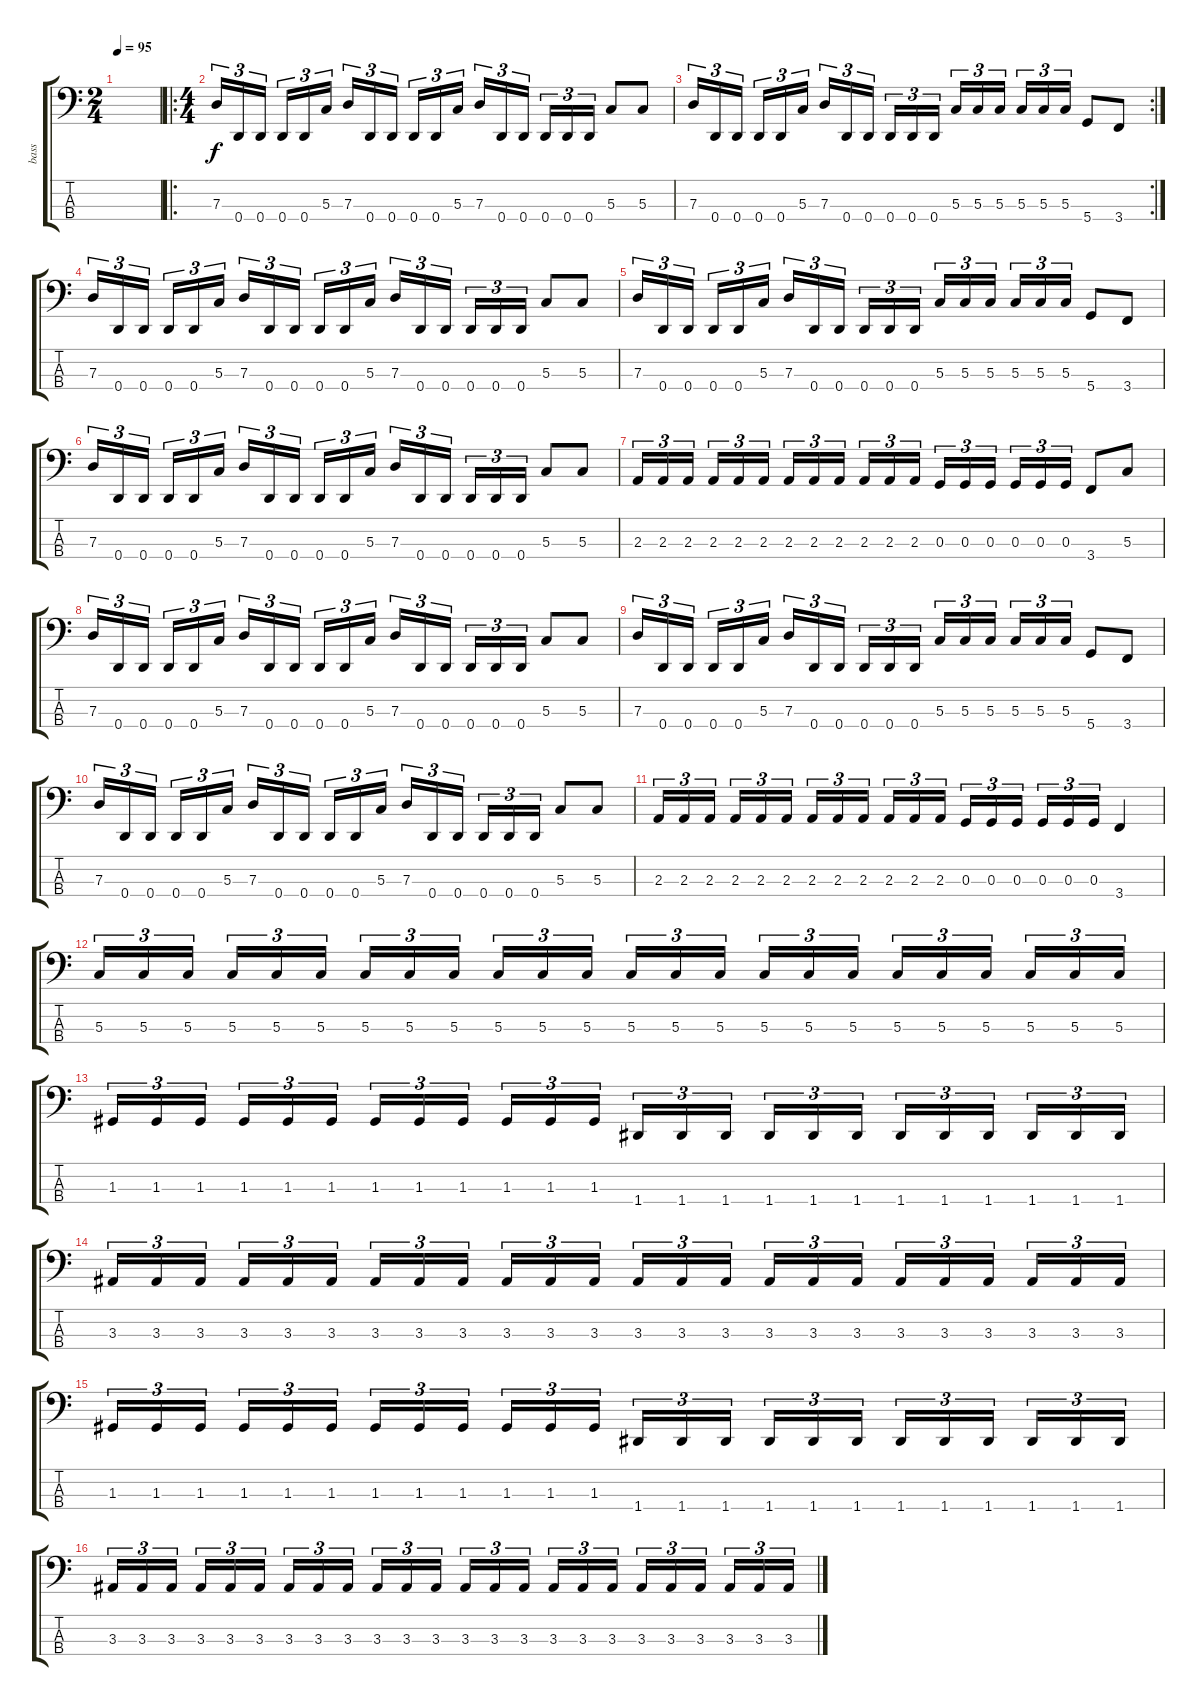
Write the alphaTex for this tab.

\track ("bass" "bass") {instrument electricbasspick}
\staff {score tabs}
\tuning (F2 C2 G1 D1) {hide}
\ts (2 4)
\tempo 95
\clef f4
\ks c
|
\ro
\ts (4 4)
7.3.16{tu (3 2)} 0.4.16{tu (3 2)} 0.4.16{tu (3 2) beam splitsecondary} 0.4.16{tu (3 2)} 0.4.16{tu (3 2)} 5.3.16{tu (3 2)} 7.3.16{tu (3 2)} 0.4.16{tu (3 2)} 0.4.16{tu (3 2) beam splitsecondary} 0.4.16{tu (3 2)} 0.4.16{tu (3 2)} 5.3.16{tu (3 2)} 7.3.16{tu (3 2)} 0.4.16{tu (3 2)} 0.4.16{tu (3 2) beam splitsecondary} 0.4.16{tu (3 2)} 0.4.16{tu (3 2)} 0.4.16{tu (3 2)} 5.3.8 5.3.8 |
\rc 2
7.3.16{tu (3 2)} 0.4.16{tu (3 2)} 0.4.16{tu (3 2) beam splitsecondary} 0.4.16{tu (3 2)} 0.4.16{tu (3 2)} 5.3.16{tu (3 2)} 7.3.16{tu (3 2)} 0.4.16{tu (3 2)} 0.4.16{tu (3 2) beam splitsecondary} 0.4.16{tu (3 2)} 0.4.16{tu (3 2)} 0.4.16{tu (3 2)} 5.3.16{tu (3 2)} 5.3.16{tu (3 2)} 5.3.16{tu (3 2) beam splitsecondary} 5.3.16{tu (3 2)} 5.3.16{tu (3 2)} 5.3.16{tu (3 2)} 5.4.8 3.4.8 |
7.3.16{tu (3 2)} 0.4.16{tu (3 2)} 0.4.16{tu (3 2) beam splitsecondary} 0.4.16{tu (3 2)} 0.4.16{tu (3 2)} 5.3.16{tu (3 2)} 7.3.16{tu (3 2)} 0.4.16{tu (3 2)} 0.4.16{tu (3 2) beam splitsecondary} 0.4.16{tu (3 2)} 0.4.16{tu (3 2)} 5.3.16{tu (3 2)} 7.3.16{tu (3 2)} 0.4.16{tu (3 2)} 0.4.16{tu (3 2) beam splitsecondary} 0.4.16{tu (3 2)} 0.4.16{tu (3 2)} 0.4.16{tu (3 2)} 5.3.8 5.3.8 |
7.3.16{tu (3 2)} 0.4.16{tu (3 2)} 0.4.16{tu (3 2) beam splitsecondary} 0.4.16{tu (3 2)} 0.4.16{tu (3 2)} 5.3.16{tu (3 2)} 7.3.16{tu (3 2)} 0.4.16{tu (3 2)} 0.4.16{tu (3 2) beam splitsecondary} 0.4.16{tu (3 2)} 0.4.16{tu (3 2)} 0.4.16{tu (3 2)} 5.3.16{tu (3 2)} 5.3.16{tu (3 2)} 5.3.16{tu (3 2) beam splitsecondary} 5.3.16{tu (3 2)} 5.3.16{tu (3 2)} 5.3.16{tu (3 2)} 5.4.8 3.4.8 |
7.3.16{tu (3 2)} 0.4.16{tu (3 2)} 0.4.16{tu (3 2) beam splitsecondary} 0.4.16{tu (3 2)} 0.4.16{tu (3 2)} 5.3.16{tu (3 2)} 7.3.16{tu (3 2)} 0.4.16{tu (3 2)} 0.4.16{tu (3 2) beam splitsecondary} 0.4.16{tu (3 2)} 0.4.16{tu (3 2)} 5.3.16{tu (3 2)} 7.3.16{tu (3 2)} 0.4.16{tu (3 2)} 0.4.16{tu (3 2) beam splitsecondary} 0.4.16{tu (3 2)} 0.4.16{tu (3 2)} 0.4.16{tu (3 2)} 5.3.8 5.3.8 |
2.3.16{tu (3 2)} 2.3.16{tu (3 2)} 2.3.16{tu (3 2) beam splitsecondary} 2.3.16{tu (3 2)} 2.3.16{tu (3 2)} 2.3.16{tu (3 2)} 2.3.16{tu (3 2)} 2.3.16{tu (3 2)} 2.3.16{tu (3 2) beam splitsecondary} 2.3.16{tu (3 2)} 2.3.16{tu (3 2)} 2.3.16{tu (3 2)} 0.3.16{tu (3 2)} 0.3.16{tu (3 2)} 0.3.16{tu (3 2) beam splitsecondary} 0.3.16{tu (3 2)} 0.3.16{tu (3 2)} 0.3.16{tu (3 2)} 3.4.8 5.3.8 |
7.3.16{tu (3 2)} 0.4.16{tu (3 2)} 0.4.16{tu (3 2) beam splitsecondary} 0.4.16{tu (3 2)} 0.4.16{tu (3 2)} 5.3.16{tu (3 2)} 7.3.16{tu (3 2)} 0.4.16{tu (3 2)} 0.4.16{tu (3 2) beam splitsecondary} 0.4.16{tu (3 2)} 0.4.16{tu (3 2)} 5.3.16{tu (3 2)} 7.3.16{tu (3 2)} 0.4.16{tu (3 2)} 0.4.16{tu (3 2) beam splitsecondary} 0.4.16{tu (3 2)} 0.4.16{tu (3 2)} 0.4.16{tu (3 2)} 5.3.8 5.3.8 |
7.3.16{tu (3 2)} 0.4.16{tu (3 2)} 0.4.16{tu (3 2) beam splitsecondary} 0.4.16{tu (3 2)} 0.4.16{tu (3 2)} 5.3.16{tu (3 2)} 7.3.16{tu (3 2)} 0.4.16{tu (3 2)} 0.4.16{tu (3 2) beam splitsecondary} 0.4.16{tu (3 2)} 0.4.16{tu (3 2)} 0.4.16{tu (3 2)} 5.3.16{tu (3 2)} 5.3.16{tu (3 2)} 5.3.16{tu (3 2) beam splitsecondary} 5.3.16{tu (3 2)} 5.3.16{tu (3 2)} 5.3.16{tu (3 2)} 5.4.8 3.4.8 |
7.3.16{tu (3 2)} 0.4.16{tu (3 2)} 0.4.16{tu (3 2) beam splitsecondary} 0.4.16{tu (3 2)} 0.4.16{tu (3 2)} 5.3.16{tu (3 2)} 7.3.16{tu (3 2)} 0.4.16{tu (3 2)} 0.4.16{tu (3 2) beam splitsecondary} 0.4.16{tu (3 2)} 0.4.16{tu (3 2)} 5.3.16{tu (3 2)} 7.3.16{tu (3 2)} 0.4.16{tu (3 2)} 0.4.16{tu (3 2) beam splitsecondary} 0.4.16{tu (3 2)} 0.4.16{tu (3 2)} 0.4.16{tu (3 2)} 5.3.8 5.3.8 |
2.3.16{tu (3 2)} 2.3.16{tu (3 2)} 2.3.16{tu (3 2) beam splitsecondary} 2.3.16{tu (3 2)} 2.3.16{tu (3 2)} 2.3.16{tu (3 2)} 2.3.16{tu (3 2)} 2.3.16{tu (3 2)} 2.3.16{tu (3 2) beam splitsecondary} 2.3.16{tu (3 2)} 2.3.16{tu (3 2)} 2.3.16{tu (3 2)} 0.3.16{tu (3 2)} 0.3.16{tu (3 2)} 0.3.16{tu (3 2) beam splitsecondary} 0.3.16{tu (3 2)} 0.3.16{tu (3 2)} 0.3.16{tu (3 2)} 3.4.4 |
5.3.16{tu (3 2)} 5.3.16{tu (3 2)} 5.3.16{tu (3 2) beam splitsecondary} 5.3.16{tu (3 2)} 5.3.16{tu (3 2)} 5.3.16{tu (3 2)} 5.3.16{tu (3 2)} 5.3.16{tu (3 2)} 5.3.16{tu (3 2) beam splitsecondary} 5.3.16{tu (3 2)} 5.3.16{tu (3 2)} 5.3.16{tu (3 2)} 5.3.16{tu (3 2)} 5.3.16{tu (3 2)} 5.3.16{tu (3 2) beam splitsecondary} 5.3.16{tu (3 2)} 5.3.16{tu (3 2)} 5.3.16{tu (3 2)} 5.3.16{tu (3 2)} 5.3.16{tu (3 2)} 5.3.16{tu (3 2) beam splitsecondary} 5.3.16{tu (3 2)} 5.3.16{tu (3 2)} 5.3.16{tu (3 2)} |
1.3.16{tu (3 2)} 1.3.16{tu (3 2)} 1.3.16{tu (3 2) beam splitsecondary} 1.3.16{tu (3 2)} 1.3.16{tu (3 2)} 1.3.16{tu (3 2)} 1.3.16{tu (3 2)} 1.3.16{tu (3 2)} 1.3.16{tu (3 2) beam splitsecondary} 1.3.16{tu (3 2)} 1.3.16{tu (3 2)} 1.3.16{tu (3 2)} 1.4.16{tu (3 2)} 1.4.16{tu (3 2)} 1.4.16{tu (3 2) beam splitsecondary} 1.4.16{tu (3 2)} 1.4.16{tu (3 2)} 1.4.16{tu (3 2)} 1.4.16{tu (3 2)} 1.4.16{tu (3 2)} 1.4.16{tu (3 2) beam splitsecondary} 1.4.16{tu (3 2)} 1.4.16{tu (3 2)} 1.4.16{tu (3 2)} |
3.3.16{tu (3 2)} 3.3.16{tu (3 2)} 3.3.16{tu (3 2) beam splitsecondary} 3.3.16{tu (3 2)} 3.3.16{tu (3 2)} 3.3.16{tu (3 2)} 3.3.16{tu (3 2)} 3.3.16{tu (3 2)} 3.3.16{tu (3 2) beam splitsecondary} 3.3.16{tu (3 2)} 3.3.16{tu (3 2)} 3.3.16{tu (3 2)} 3.3.16{tu (3 2)} 3.3.16{tu (3 2)} 3.3.16{tu (3 2) beam splitsecondary} 3.3.16{tu (3 2)} 3.3.16{tu (3 2)} 3.3.16{tu (3 2)} 3.3.16{tu (3 2)} 3.3.16{tu (3 2)} 3.3.16{tu (3 2) beam splitsecondary} 3.3.16{tu (3 2)} 3.3.16{tu (3 2)} 3.3.16{tu (3 2)} |
1.3.16{tu (3 2)} 1.3.16{tu (3 2)} 1.3.16{tu (3 2) beam splitsecondary} 1.3.16{tu (3 2)} 1.3.16{tu (3 2)} 1.3.16{tu (3 2)} 1.3.16{tu (3 2)} 1.3.16{tu (3 2)} 1.3.16{tu (3 2) beam splitsecondary} 1.3.16{tu (3 2)} 1.3.16{tu (3 2)} 1.3.16{tu (3 2)} 1.4.16{tu (3 2)} 1.4.16{tu (3 2)} 1.4.16{tu (3 2) beam splitsecondary} 1.4.16{tu (3 2)} 1.4.16{tu (3 2)} 1.4.16{tu (3 2)} 1.4.16{tu (3 2)} 1.4.16{tu (3 2)} 1.4.16{tu (3 2) beam splitsecondary} 1.4.16{tu (3 2)} 1.4.16{tu (3 2)} 1.4.16{tu (3 2)} |
3.3.16{tu (3 2)} 3.3.16{tu (3 2)} 3.3.16{tu (3 2) beam splitsecondary} 3.3.16{tu (3 2)} 3.3.16{tu (3 2)} 3.3.16{tu (3 2)} 3.3.16{tu (3 2)} 3.3.16{tu (3 2)} 3.3.16{tu (3 2) beam splitsecondary} 3.3.16{tu (3 2)} 3.3.16{tu (3 2)} 3.3.16{tu (3 2)} 3.3.16{tu (3 2)} 3.3.16{tu (3 2)} 3.3.16{tu (3 2) beam splitsecondary} 3.3.16{tu (3 2)} 3.3.16{tu (3 2)} 3.3.16{tu (3 2)} 3.3.16{tu (3 2)} 3.3.16{tu (3 2)} 3.3.16{tu (3 2) beam splitsecondary} 3.3.16{tu (3 2)} 3.3.16{tu (3 2)} 3.3.16{tu (3 2)}
